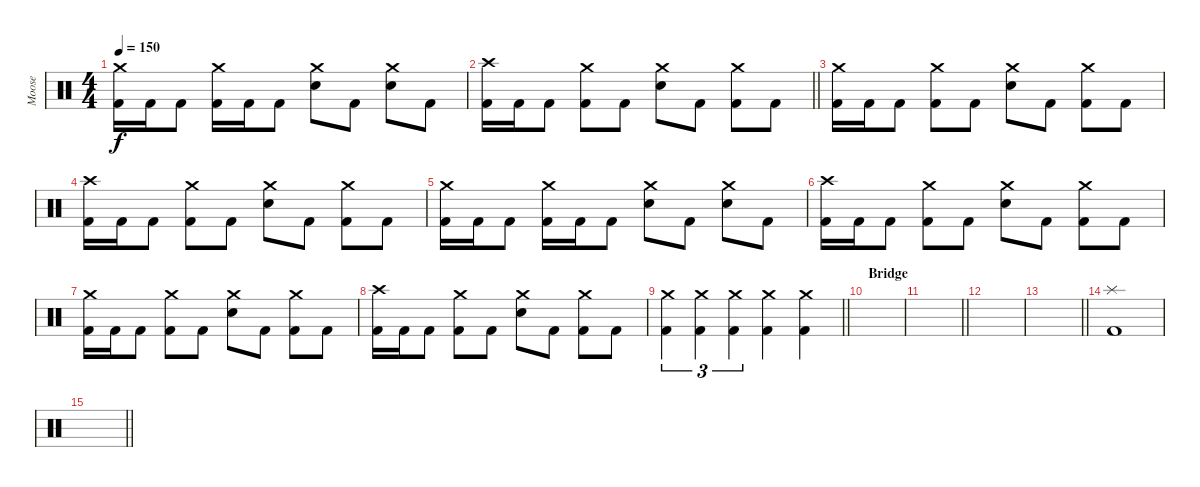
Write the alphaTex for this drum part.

\track ("Moose" "Moose") {instrument percussion}
\staff {score}
\articulation defaults
\ts (4 4)
\tempo 150
\clef neutral
\ks c
("Crash medium (hit)" "Kick (hit) 2").16{dy f} "Kick (hit) 2".16 "Kick (hit) 2".8 ("Crash medium (hit)" "Kick (hit) 2").16 "Kick (hit) 2".16 "Kick (hit) 2".8 ("Crash medium (hit)" "Electric Snare (hit)").8 "Kick (hit) 2".8 ("Crash medium (hit)" "Electric Snare (hit)").8 "Kick (hit) 2".8 |
\barLineRight lightlight
("Crash high (hit)" "Kick (hit) 2").16 "Kick (hit) 2".16 "Kick (hit) 2".8 ("Crash medium (hit)" "Kick (hit) 2").8 "Kick (hit) 2".8 ("Crash medium (hit)" "Electric Snare (hit)").8 "Kick (hit) 2".8 ("Crash medium (hit)" "Kick (hit) 2").8 "Kick (hit) 2".8 |
("Crash medium (hit)" "Kick (hit) 2").16 "Kick (hit) 2".16 "Kick (hit) 2".8 ("Crash medium (hit)" "Kick (hit) 2").8 "Kick (hit) 2".8 ("Crash medium (hit)" "Electric Snare (hit)").8 "Kick (hit) 2".8 ("Crash medium (hit)" "Kick (hit) 2").8 "Kick (hit) 2".8 |
("Crash high (hit)" "Kick (hit) 2").16 "Kick (hit) 2".16 "Kick (hit) 2".8 ("Crash medium (hit)" "Kick (hit) 2").8 "Kick (hit) 2".8 ("Crash medium (hit)" "Electric Snare (hit)").8 "Kick (hit) 2".8 ("Crash medium (hit)" "Kick (hit) 2").8 "Kick (hit) 2".8 |
("Crash medium (hit)" "Kick (hit) 2").16 "Kick (hit) 2".16 "Kick (hit) 2".8 ("Crash medium (hit)" "Kick (hit) 2").16 "Kick (hit) 2".16 "Kick (hit) 2".8 ("Crash medium (hit)" "Electric Snare (hit)").8 "Kick (hit) 2".8 ("Crash medium (hit)" "Snare (hit) 2").8 "Kick (hit) 2".8 |
("Crash high (hit)" "Kick (hit) 2").16 "Kick (hit) 2".16 "Kick (hit) 2".8 ("Crash medium (hit)" "Kick (hit) 2").8 "Kick (hit) 2".8 ("Crash medium (hit)" "Electric Snare (hit)").8 "Kick (hit) 2".8 ("Crash medium (hit)" "Kick (hit) 2").8 "Kick (hit) 2".8 |
("Crash medium (hit)" "Kick (hit) 2").16 "Kick (hit) 2".16 "Kick (hit) 2".8 ("Crash medium (hit)" "Kick (hit) 2").8 "Kick (hit) 2".8 ("Crash medium (hit)" "Electric Snare (hit)").8 "Kick (hit) 2".8 ("Crash medium (hit)" "Kick (hit) 2").8 "Kick (hit) 2".8 |
("Crash high (hit)" "Kick (hit) 2").16 "Kick (hit) 2".16 "Kick (hit) 2".8 ("Crash medium (hit)" "Kick (hit) 2").8 "Kick (hit) 2".8 ("Crash medium (hit)" "Electric Snare (hit)").8 "Kick (hit) 2".8 ("Crash medium (hit)" "Kick (hit) 2").8 "Kick (hit) 2".8 |
\barLineRight lightlight
("Crash medium (hit)" "Kick (hit) 2").4{tu (3 2)} ("Crash medium (hit)" "Kick (hit) 2").4{tu (3 2)} ("Crash medium (hit)" "Kick (hit) 2").4{tu (3 2)} ("Crash medium (hit)" "Kick (hit) 2").4 ("Crash medium (hit)" "Kick (hit) 2").4 |
\section ("" "Bridge")
|
\barLineRight lightlight
|
|
\barLineRight lightlight
|
("Splash (hit)" "Kick (hit) 2").1 |
\barLineRight lightlight
